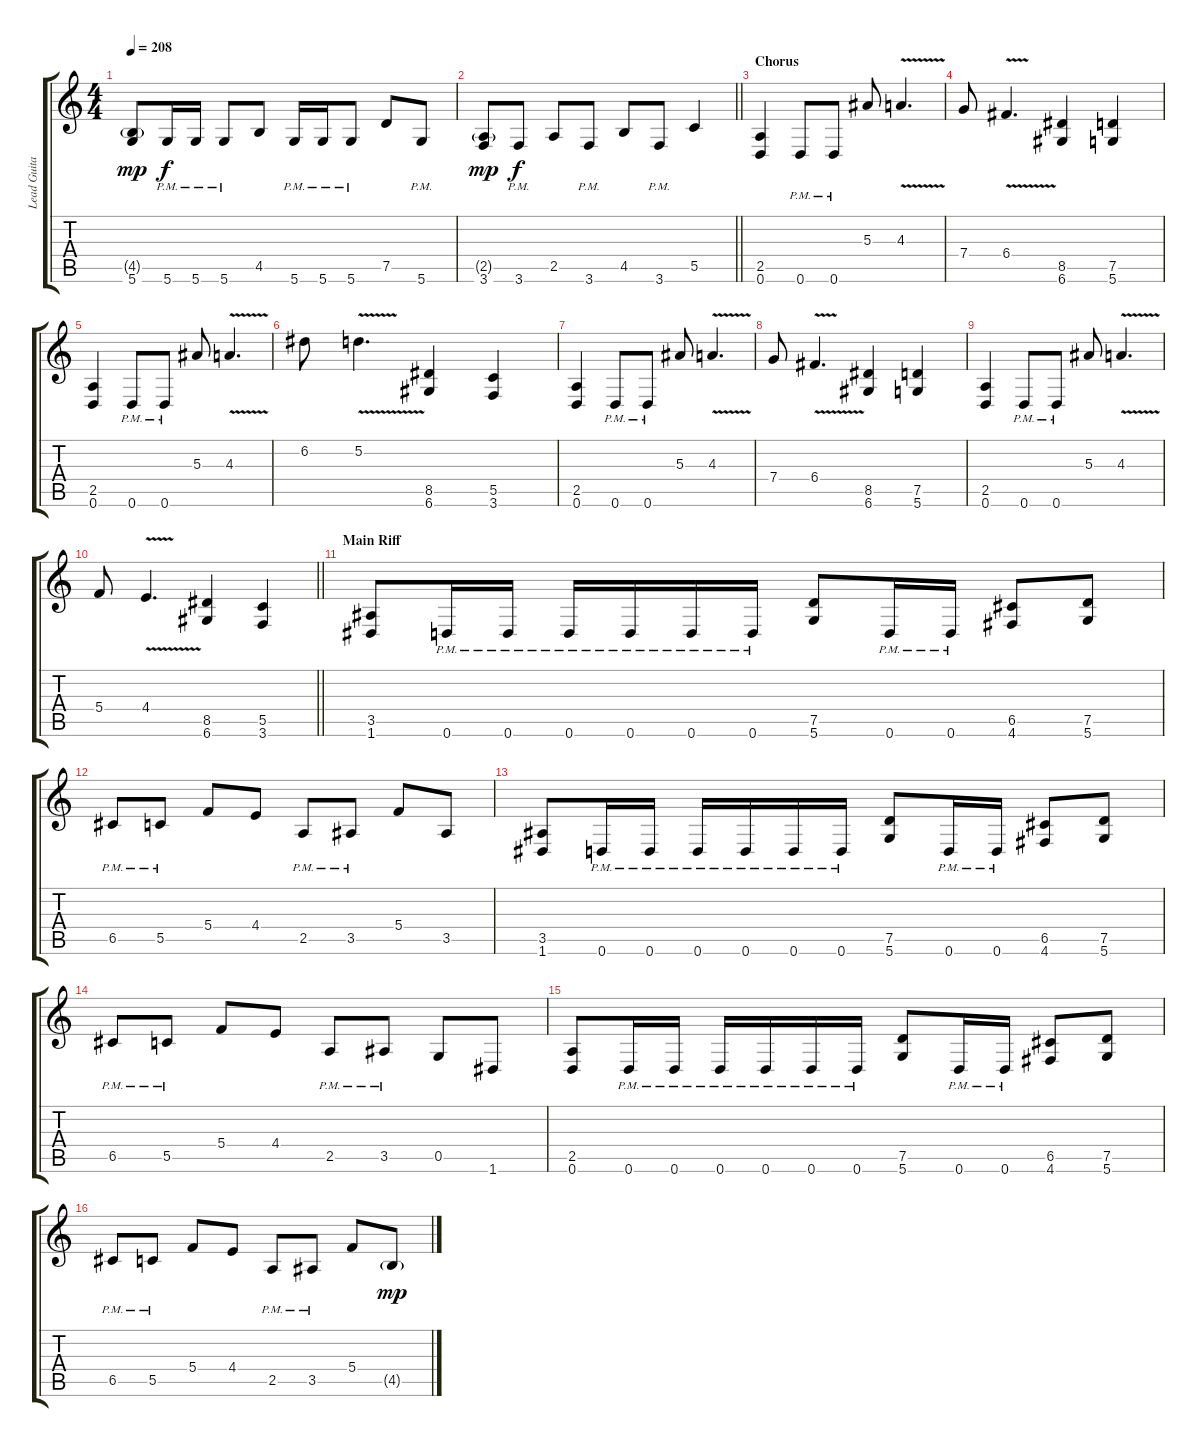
\track ("Lead Guitar" "Lead Guita") {instrument distortionguitar}
\staff {score tabs}
\tuning (D4 A3 F3 C3 G2 D2) {hide}
\ts (4 4)
\tempo 208
\clef g2
\ks c
(4.5{g} 5.6).8{dy mp} 5.6{pm}.16{dy f} 5.6{pm}.16 5.6{pm}.8 4.5.8 5.6{pm}.16 5.6{pm}.16 5.6{pm}.8 7.5.8 5.6{pm}.8 |
\barLineRight lightlight
(2.5{g} 3.6).8{dy mp} 3.6{pm}.8{dy f} 2.5.8 3.6{pm}.8 4.5.8 3.6{pm}.8 5.5.4 |
\section ("" "Chorus")
(2.5 0.6).4{volume 12 balance 13} 0.6{pm}.8 0.6{pm}.8 5.3.8 4.3{v}.4{d} |
7.4.8 6.4{v}.4{d} (8.5 6.6).4 (7.5 5.6).4 |
(2.5 0.6).4 0.6{pm}.8 0.6{pm}.8 5.3.8 4.3{v}.4{d} |
6.2.8 5.2{v}.4{d} (8.5 6.6).4 (5.5 3.6).4 |
(2.5 0.6).4 0.6{pm}.8 0.6{pm}.8 5.3.8 4.3{v}.4{d} |
7.4.8 6.4{v}.4{d} (8.5 6.6).4 (7.5 5.6).4 |
(2.5 0.6).4 0.6{pm}.8 0.6{pm}.8 5.3.8 4.3{v}.4{d} |
\barLineRight lightlight
5.4.8 4.4{v}.4{d} (8.5 6.6).4 (5.5 3.6).4 |
\section ("" "Main Riff")
(3.5 1.6).8 0.6{pm}.16 0.6{pm}.16 0.6{pm}.16 0.6{pm}.16 0.6{pm}.16 0.6{pm}.16 (7.5 5.6).8 0.6{pm}.16 0.6{pm}.16 (6.5 4.6).8 (7.5 5.6).8 |
6.5{pm}.8 5.5{pm}.8 5.4.8 4.4.8 2.5{pm}.8 3.5{pm}.8 5.4.8 3.5.8 |
(3.5 1.6).8 0.6{pm}.16 0.6{pm}.16 0.6{pm}.16 0.6{pm}.16 0.6{pm}.16 0.6{pm}.16 (7.5 5.6).8 0.6{pm}.16 0.6{pm}.16 (6.5 4.6).8 (7.5 5.6).8 |
6.5{pm}.8 5.5{pm}.8 5.4.8 4.4.8 2.5{pm}.8 3.5{pm}.8 0.5.8 1.6.8 |
(2.5 0.6).8 0.6{pm}.16 0.6{pm}.16 0.6{pm}.16 0.6{pm}.16 0.6{pm}.16 0.6{pm}.16 (7.5 5.6).8 0.6{pm}.16 0.6{pm}.16 (6.5 4.6).8 (7.5 5.6).8 |
6.5{pm}.8 5.5{pm}.8 5.4.8 4.4.8 2.5{pm}.8 3.5{pm}.8 5.4.8 4.5{g}.8{dy mp}
